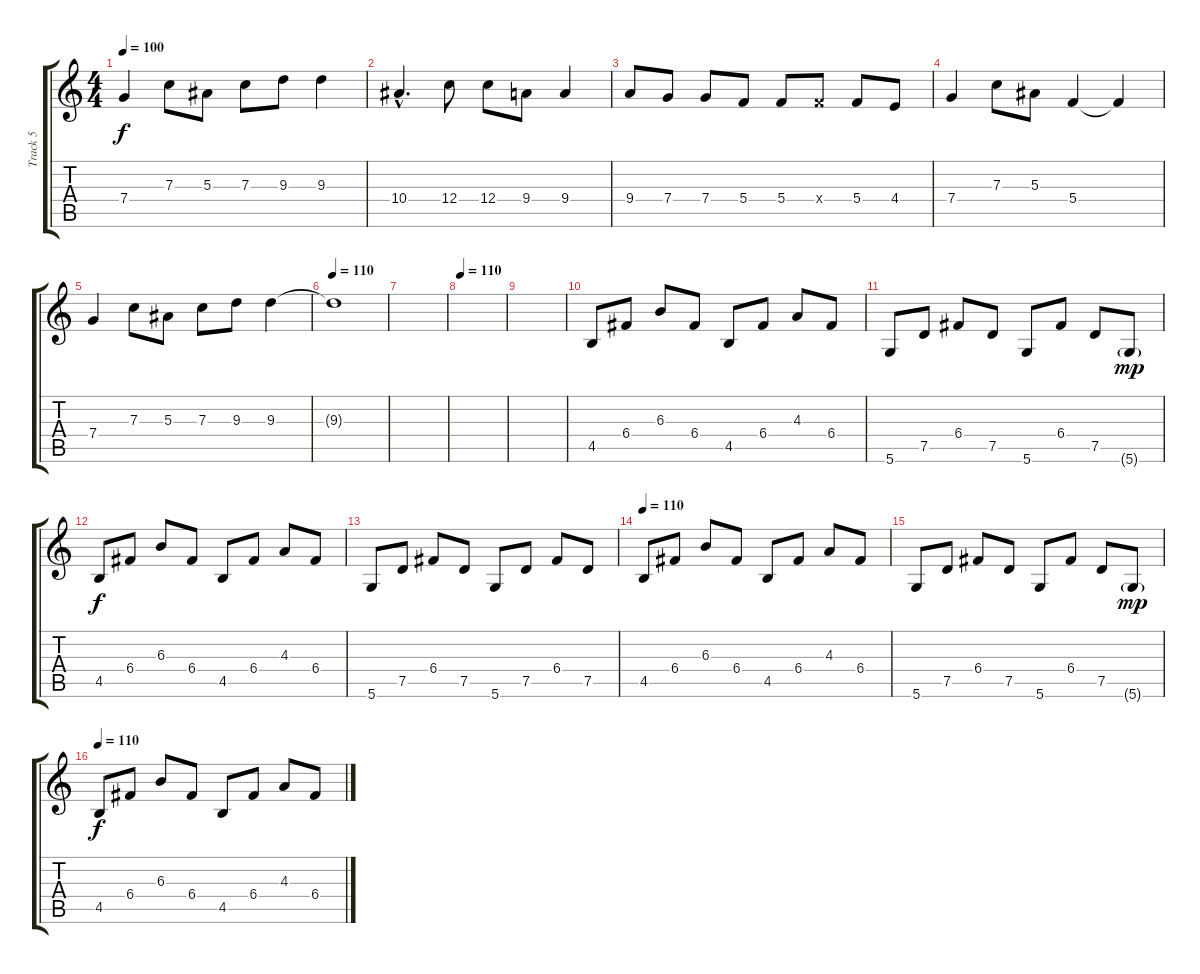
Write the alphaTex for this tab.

\track ("Track 5" "Track 5") {instrument distortionguitar}
\staff {score tabs}
\tuning (D4 A3 F3 C3 G2 D2) {hide}
\ts (4 4)
\tempo 100
\clef g2
\ks c
7.4.4{dy f} 7.3.8 5.3.8 7.3.8 9.3.8 9.3.4 |
10.4{hac}.4{d} 12.4.8 12.4.8 9.4.8 9.4.4 |
9.4.8 7.4.8 7.4.8 5.4.8 5.4.8 5.4{x}.8 5.4.8 4.4.8 |
7.4.4 7.3.8 5.3.8 5.4.4 5.4{t}.4 |
7.4.4 7.3.8 5.3.8 7.3.8 9.3.8 9.3.4 |
\tempo 110
9.3{t}.1{volume 0} |
|
\tempo 110
|
|
4.5.8{volume 13 instrument acousticguitarsteel} 6.4.8 6.3.8 6.4.8 4.5.8 6.4.8 4.3.8 6.4.8 |
5.6.8 7.5.8 6.4.8 7.5.8 5.6.8 6.4.8 7.5.8 5.6{g}.8{dy mp} |
4.5.8{dy f instrument acousticguitarsteel} 6.4.8 6.3.8 6.4.8 4.5.8 6.4.8 4.3.8 6.4.8 |
5.6.8 7.5.8 6.4.8 7.5.8 5.6.8 7.5.8 6.4.8 7.5.8 |
\tempo 110
4.5.8{instrument acousticguitarsteel} 6.4.8 6.3.8 6.4.8 4.5.8 6.4.8 4.3.8 6.4.8 |
5.6.8 7.5.8 6.4.8 7.5.8 5.6.8 6.4.8 7.5.8 5.6{g}.8{dy mp} |
\tempo 110
4.5.8{dy f instrument acousticguitarsteel} 6.4.8 6.3.8 6.4.8 4.5.8 6.4.8 4.3.8 6.4.8
